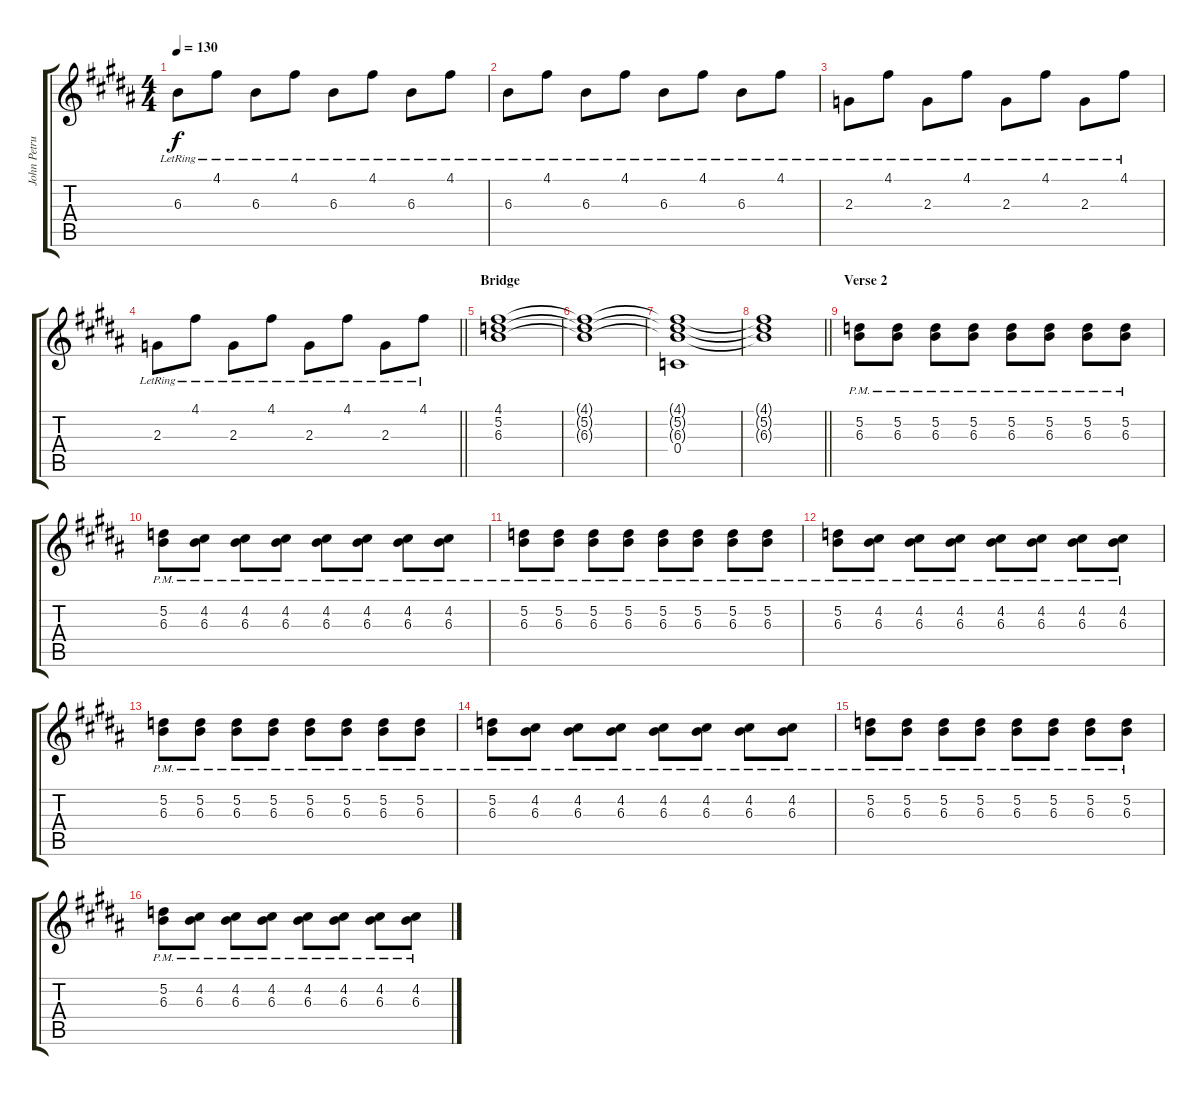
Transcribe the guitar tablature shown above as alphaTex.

\track ("John Petrucci" "John Petru") {instrument overdrivenguitar}
\staff {score tabs}
\tuning (D4 A3 F3 C3 G2 D2) {hide}
\ts (4 4)
\tempo 130
\clef g2
\ks g#minor
6.3{lr}.8{dy f} 4.1{lr}.8 6.3{lr}.8 4.1{lr}.8 6.3{lr}.8 4.1{lr}.8 6.3{lr}.8 4.1{lr}.8 |
6.3{lr}.8 4.1{lr}.8 6.3{lr}.8 4.1{lr}.8 6.3{lr}.8 4.1{lr}.8 6.3{lr}.8 4.1{lr}.8 |
2.3{lr}.8 4.1{lr}.8 2.3{lr}.8 4.1{lr}.8 2.3{lr}.8 4.1{lr}.8 2.3{lr}.8 4.1{lr}.8 |
\barLineRight lightlight
2.3{lr}.8 4.1{lr}.8 2.3{lr}.8 4.1{lr}.8 2.3{lr}.8 4.1{lr}.8 2.3{lr}.8 4.1{lr}.8 |
\section ("" "Bridge")
(4.1 5.2 6.3).1{volume 0} |
(4.1{t} 5.2{t} 6.3{t}).1 |
(4.1{t} 5.2{t} 6.3{t} 0.4).1 |
\barLineRight lightlight
(4.1{t} 5.2{t} 6.3{t}).1 |
\section ("" "Verse 2")
(5.2{pm} 6.3{pm}).8{volume 10} (5.2{pm} 6.3{pm}).8 (5.2{pm} 6.3{pm}).8 (5.2{pm} 6.3{pm}).8 (5.2{pm} 6.3{pm}).8 (5.2{pm} 6.3{pm}).8 (5.2{pm} 6.3{pm}).8 (5.2{pm} 6.3{pm}).8 |
(5.2{pm} 6.3{pm}).8 (4.2{pm} 6.3{pm}).8 (4.2{pm} 6.3{pm}).8 (4.2{pm} 6.3{pm}).8 (4.2{pm} 6.3{pm}).8 (4.2{pm} 6.3{pm}).8 (4.2{pm} 6.3{pm}).8 (4.2{pm} 6.3{pm}).8 |
(5.2{pm} 6.3{pm}).8 (5.2{pm} 6.3{pm}).8 (5.2{pm} 6.3{pm}).8 (5.2{pm} 6.3{pm}).8 (5.2{pm} 6.3{pm}).8 (5.2{pm} 6.3{pm}).8 (5.2{pm} 6.3{pm}).8 (5.2{pm} 6.3{pm}).8 |
(5.2{pm} 6.3{pm}).8 (4.2{pm} 6.3{pm}).8 (4.2{pm} 6.3{pm}).8 (4.2{pm} 6.3{pm}).8 (4.2{pm} 6.3{pm}).8 (4.2{pm} 6.3{pm}).8 (4.2{pm} 6.3{pm}).8 (4.2{pm} 6.3{pm}).8 |
(5.2{pm} 6.3{pm}).8 (5.2{pm} 6.3{pm}).8 (5.2{pm} 6.3{pm}).8 (5.2{pm} 6.3{pm}).8 (5.2{pm} 6.3{pm}).8 (5.2{pm} 6.3{pm}).8 (5.2{pm} 6.3{pm}).8 (5.2{pm} 6.3{pm}).8 |
(5.2{pm} 6.3{pm}).8 (4.2{pm} 6.3{pm}).8 (4.2{pm} 6.3{pm}).8 (4.2{pm} 6.3{pm}).8 (4.2{pm} 6.3{pm}).8 (4.2{pm} 6.3{pm}).8 (4.2{pm} 6.3{pm}).8 (4.2{pm} 6.3{pm}).8 |
(5.2{pm} 6.3{pm}).8 (5.2{pm} 6.3{pm}).8 (5.2{pm} 6.3{pm}).8 (5.2{pm} 6.3{pm}).8 (5.2{pm} 6.3{pm}).8 (5.2{pm} 6.3{pm}).8 (5.2{pm} 6.3{pm}).8 (5.2{pm} 6.3{pm}).8 |
(5.2{pm} 6.3{pm}).8 (4.2{pm} 6.3{pm}).8 (4.2{pm} 6.3{pm}).8 (4.2{pm} 6.3{pm}).8 (4.2{pm} 6.3{pm}).8 (4.2{pm} 6.3{pm}).8 (4.2{pm} 6.3{pm}).8 (4.2{pm} 6.3{pm}).8
